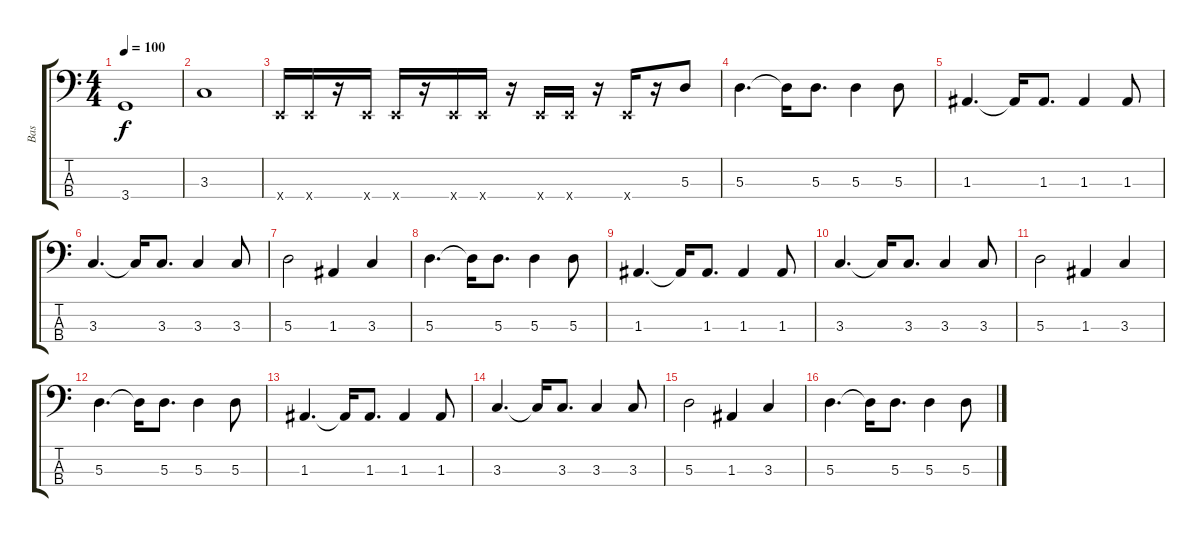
\track ("Bas" "Bas") {instrument electricbassfinger}
\staff {score tabs}
\tuning (G2 D2 A1 E1) {hide}
\ts (4 4)
\tempo 100
\clef f4
\ks c
3.4.1{dy f} |
3.3.1 |
0.4{x}.16 0.4{x}.16 r.16 0.4{x}.16 0.4{x}.16 r.16 0.4{x}.16 0.4{x}.16 r.16 0.4{x}.16 0.4{x}.16 r.16 0.4{x}.16 r.16 5.3.8 |
5.3.4{d} 5.3{t}.16 5.3.8{d} 5.3.4 5.3.8 |
1.3.4{d} 1.3{t}.16 1.3.8{d} 1.3.4 1.3.8 |
3.3.4{d} 3.3{t}.16 3.3.8{d} 3.3.4 3.3.8 |
5.3.2 1.3.4 3.3.4 |
5.3.4{d} 5.3{t}.16 5.3.8{d} 5.3.4 5.3.8 |
1.3.4{d} 1.3{t}.16 1.3.8{d} 1.3.4 1.3.8 |
3.3.4{d} 3.3{t}.16 3.3.8{d} 3.3.4 3.3.8 |
5.3.2 1.3.4 3.3.4 |
5.3.4{d} 5.3{t}.16 5.3.8{d} 5.3.4 5.3.8 |
1.3.4{d} 1.3{t}.16 1.3.8{d} 1.3.4 1.3.8 |
3.3.4{d} 3.3{t}.16 3.3.8{d} 3.3.4 3.3.8 |
5.3.2 1.3.4 3.3.4 |
5.3.4{d} 5.3{t}.16 5.3.8{d} 5.3.4 5.3.8
